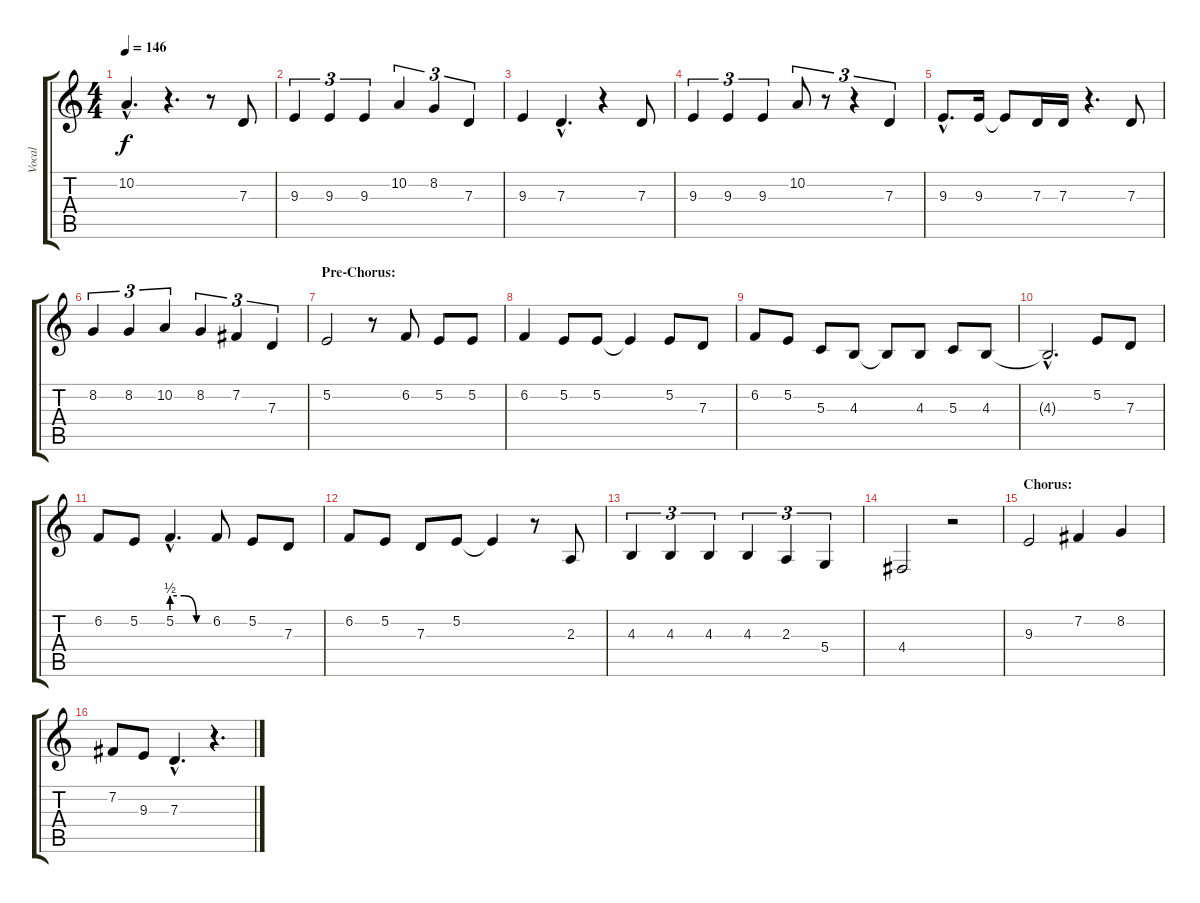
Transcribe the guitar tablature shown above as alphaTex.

\track ("Vocal" "Vocal") {instrument oboe}
\staff {score tabs}
\tuning (E4 B3 G3 D3 A2 E2) {hide}
\ts (4 4)
\tempo 146
\clef g2
\ks c
10.2{hac t}.4{d dy f} r.4{d} r.8 7.3.8 |
9.3.4{tu (3 2)} 9.3.4{tu (3 2)} 9.3.4{tu (3 2)} 10.2.4{tu (3 2)} 8.2.4{tu (3 2)} 7.3.4{tu (3 2)} |
9.3.4 7.3{hac}.4{d} r.4 7.3.8 |
9.3.4{tu (3 2)} 9.3.4{tu (3 2)} 9.3.4{tu (3 2)} 10.2.8{tu (3 2)} r.8{tu (3 2)} r.4{tu (3 2)} 7.3.4{tu (3 2)} |
9.3{hac}.8{d} 9.3.16 9.3{t}.8 7.3.16 7.3.16 r.4{d} 7.3.8 |
8.2.4{tu (3 2)} 8.2.4{tu (3 2)} 10.2.4{tu (3 2)} 8.2.4{tu (3 2)} 7.2.4{tu (3 2)} 7.3.4{tu (3 2)} |
\section ("" "Pre-Chorus:")
5.2.2 r.8 6.2.8 5.2.8 5.2.8 |
6.2.4 5.2.8 5.2.8 5.2{t}.4 5.2.8 7.3.8 |
6.2.8 5.2.8 5.3.8 4.3.8 4.3{t}.8 4.3.8 5.3.8 4.3.8 |
4.3{hac t}.2{d} 5.2.8 7.3.8 |
6.2.8 5.2.8 5.2{be (custom 0 2 20 2 40 0 60 0) hac}.4{d} 6.2.8 5.2.8 7.3.8 |
6.2.8 5.2.8 7.3.8 5.2.8 5.2{t}.4 r.8 2.3.8 |
4.3.4{tu (3 2)} 4.3.4{tu (3 2)} 4.3.4{tu (3 2)} 4.3.4{tu (3 2)} 2.3.4{tu (3 2)} 5.4.4{tu (3 2)} |
4.4.2 r.2 |
\section ("" "Chorus:")
9.3.2 7.2.4 8.2.4 |
7.2.8 9.3.8 7.3{hac}.4{d} r.4{d}
